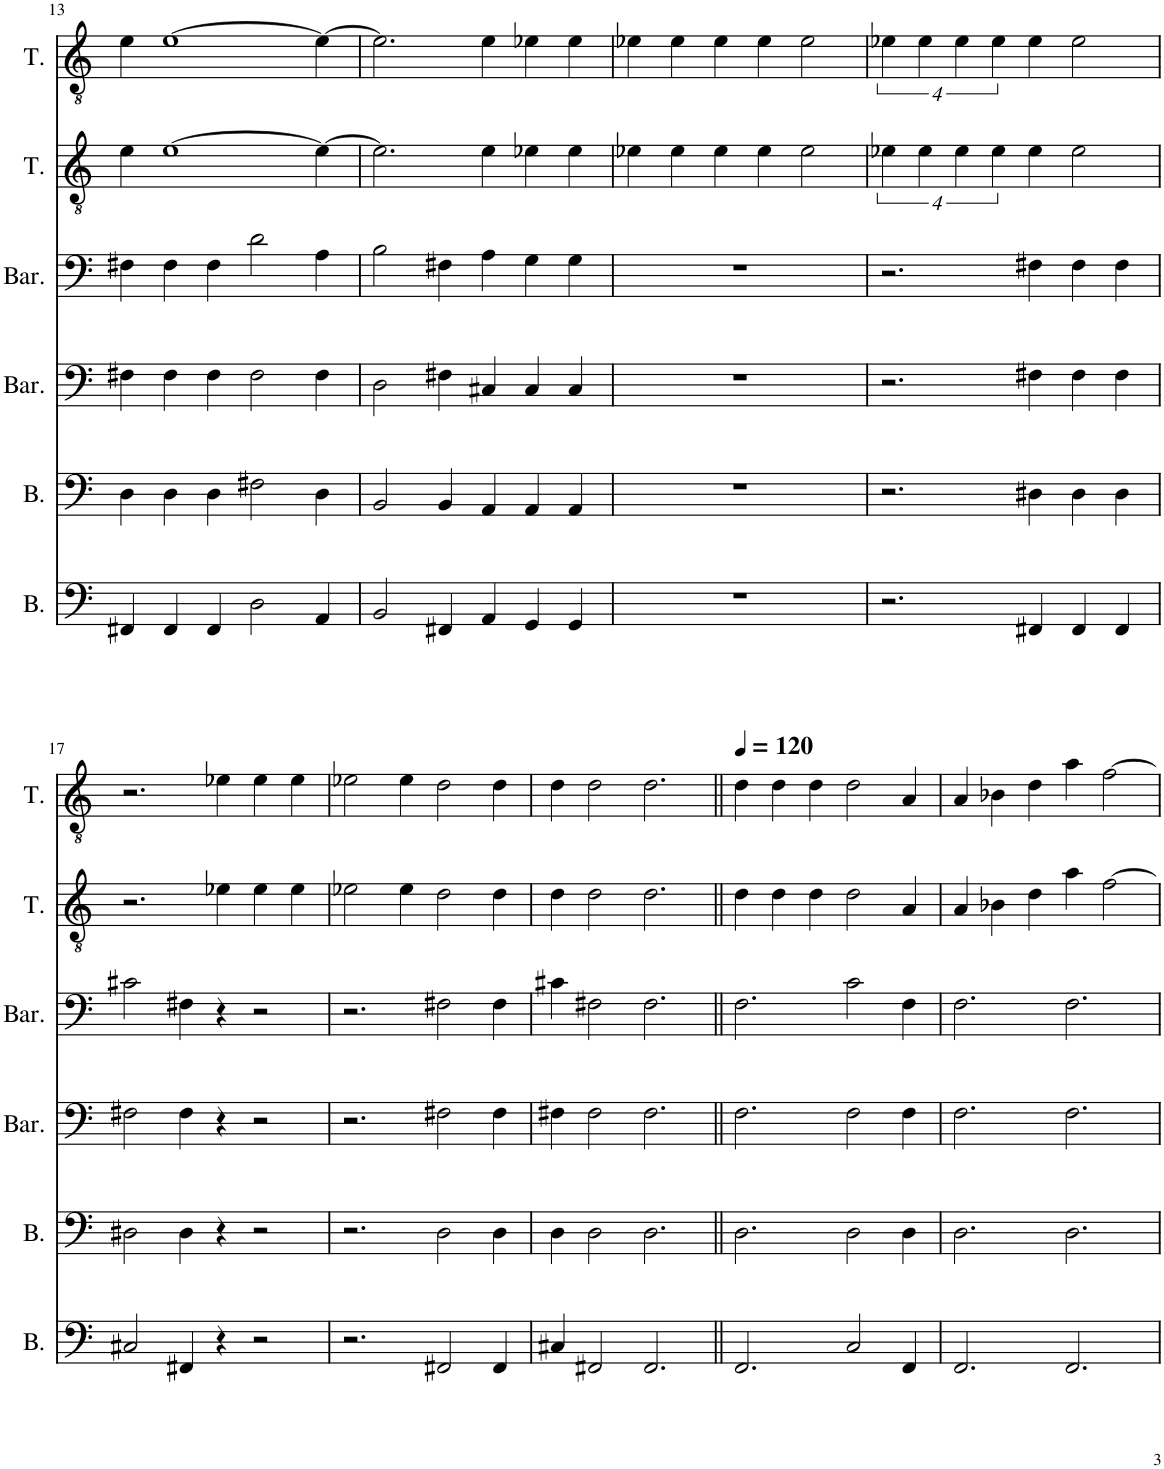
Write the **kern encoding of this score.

**kern	**kern	**kern	**kern	**kern	**kern
*part6	*part5	*part4	*part3	*part2	*part1
*staff6	*staff5	*staff4	*staff3	*staff2	*staff1
*I"IV. bas	*I"III. bas	*I"II. bas	*I"I. bas	*I"II. tenor	*I"I. tenor
*I'B.	*I'B.	*	*	*I'T.	*I'T.
!!LO:PB:g=z
*clefF4	*clefF4	*clefF4	*clefF4	*clefGv2	*clefGv2
*k[]	*k[]	*k[]	*k[]	*k[]	*k[]
*M6/4	*M6/4	*M6/4	*M6/4	*M6/4	*M6/4
=13	=13	=13	=13	=13	=13
4FF#X/	4D\	4F#X\	4F#X\	4e\	4e\
4FF#/	4D\	4F#\	4F#\	[1e	[1e
4FF#/	4D\	4F#\	4F#\	.	.
2D\	2F#X\	2F#\	2d\	.	.
4AA/	4D\	4F#\	4A\	4e\_	4e\_
=14	=14	=14	=14	=14	=14
2BB/	2BB/	2D\	2B\	2.e\]	2.e\]
4FF#X/	4BB/	4F#X\	4F#X\	.	.
4AA/	4AA/	4C#X/	4A\	4e\	4e\
4GG/	4AA/	4C#/	4G\	4e-X\	4e-X\
4GG/	4AA/	4C#/	4G\	4e-\	4e-\
=15	=15	=15	=15	=15	=15
1.r	1.r	1.r	1.r	4e-X\	4e-X\
.	.	.	.	4e-\	4e-\
.	.	.	.	4e-\	4e-\
.	.	.	.	4e-\	4e-\
.	.	.	.	2e-\	2e-\
=16	=16	=16	=16	=16	=16
2.r	2.r	2.r	2.r	16%3e-X\	16%3e-X\
.	.	.	.	16%3e-\	16%3e-\
.	.	.	.	16%3e-\	16%3e-\
.	.	.	.	16%3e-\	16%3e-\
4FF#X/	4D#X\	4F#X\	4F#X\	4e-\	4e-\
4FF#/	4D#\	4F#\	4F#\	2e-\	2e-\
4FF#/	4D#\	4F#\	4F#\	.	.
!!LO:LB:g=z
=17	=17	=17	=17	=17	=17
2C#X/	2D#X\	2F#X\	2c#X\	2.r	2.r
4FF#X/	4D#\	4F#\	4F#X\	.	.
4r	4r	4r	4r	4e-X\	4e-X\
2r	2r	2r	2r	4e-\	4e-\
.	.	.	.	4e-\	4e-\
=18	=18	=18	=18	=18	=18
2.r	2.r	2.r	2.r	2e-X\	2e-X\
.	.	.	.	4e-\	4e-\
2FF#X/	2D\	2F#X\	2F#X\	2d\	2d\
4FF#/	4D\	4F#\	4F#\	4d\	4d\
=19	=19	=19	=19	=19	=19
4C#X/	4D\	4F#X\	4c#X\	4d\	4d\
2FF#X/	2D\	2F#\	2F#X\	2d\	2d\
2.FF#/	2.D\	2.F#\	2.F#\	2.d\	2.d\
=20||	=20||	=20||	=20||	=20||	=20||
*	*	*	*	*	*MM120
2.FF/	2.D\	2.F\	2.F\	4d\	4d\
.	.	.	.	4d\	4d\
.	.	.	.	4d\	4d\
2C/	2D\	2F\	2c\	2d\	2d\
4FF/	4D\	4F\	4F\	4A/	4A/
=21	=21	=21	=21	=21	=21
2.FF/	2.D\	2.F\	2.F\	4A/	4A/
.	.	.	.	4B-X\	4B-X\
.	.	.	.	4d\	4d\
2.FF/	2.D\	2.F\	2.F\	4a\	4a\
.	.	.	.	[2f\	[2f\
=	=	=	=	=	=
*-	*-	*-	*-	*-	*-
